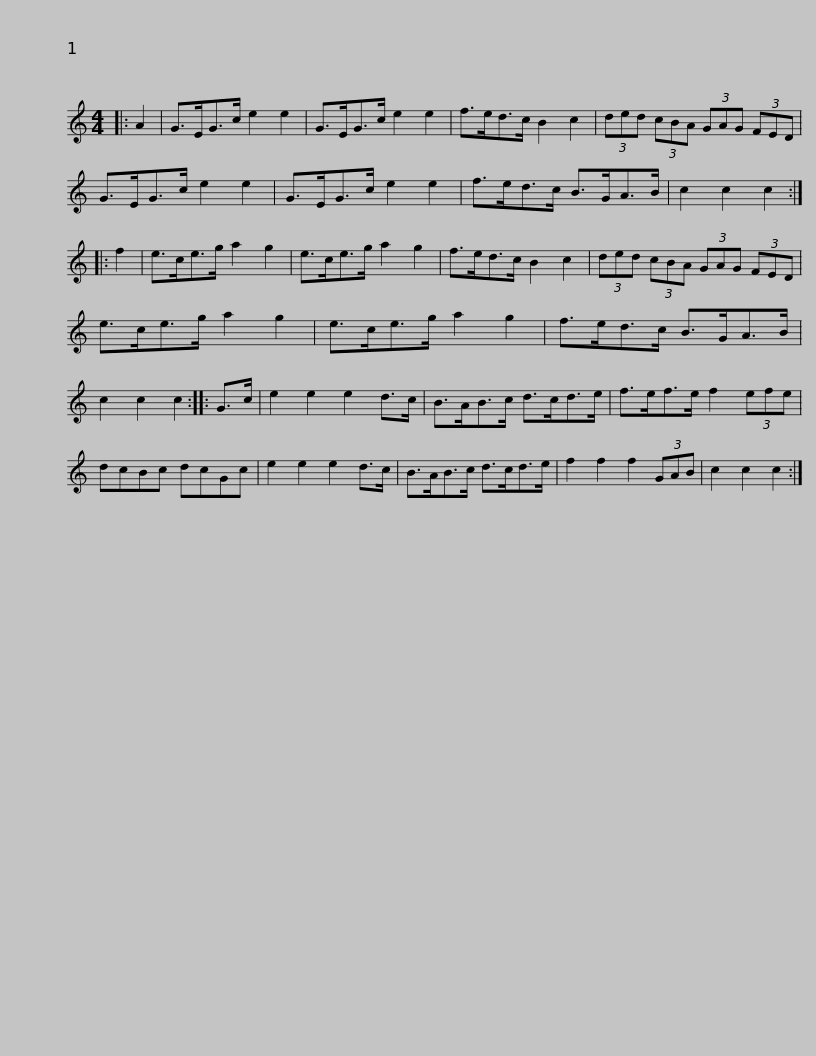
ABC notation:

X:1
L:1/8
M:4/4
I:linebreak $
K:C
V:1 treble
V:1
|: A2 | G>EG>c e2 e2 | G>EG>c e2 e2 | f>ed>c B2 c2 | (3ded (3cBA (3GAG (3FED | %5
 G>EG>c e2 e2 |$ G>EG>c e2 e2 | f>ed>c B>GA>B | c2 c2 c2 :: f2 | %10
 e>ce>g a2 g2 | e>ce>g a2 g2 | f>ed>c B2 c2 |$ (3ded (3cBA (3GAG (3FED | e>ce>g a2 g2 | %15
 e>ce>g a2 g2 | f>ed>c B>GA>B | c2 c2 c2 :: G>c |$ e2 e2 e2 d>c | %20
 B>AB>c d>cd>e | f>ef>e f2 (3efe | dcBc dcGc | e2 e2 e2 d>c | B>AB>c d>cd>e |$ %25
 f2 f2 f2 (3GAB | c2 c2 c2 :| %27
